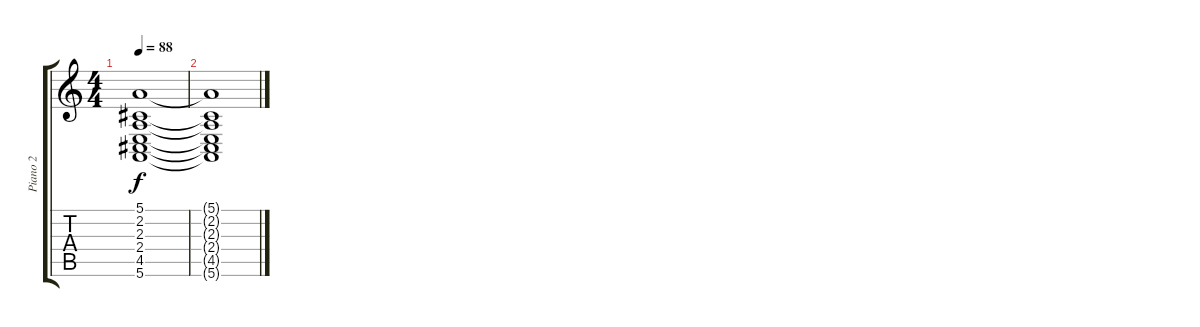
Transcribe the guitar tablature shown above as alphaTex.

\track ("Piano 2" "Piano 2") {instrument acousticgrandpiano}
\staff {score tabs}
\tuning (E4 B3 G3 D3 A2 E2) {hide}
\ts (4 4)
\tempo 88
\clef g2
\ks c
(5.1 2.2 2.3 2.4 4.5 5.6).1{dy f} |
(5.1{t} 2.2{t} 2.3{t} 2.4{t} 4.5{t} 5.6{t}).1
